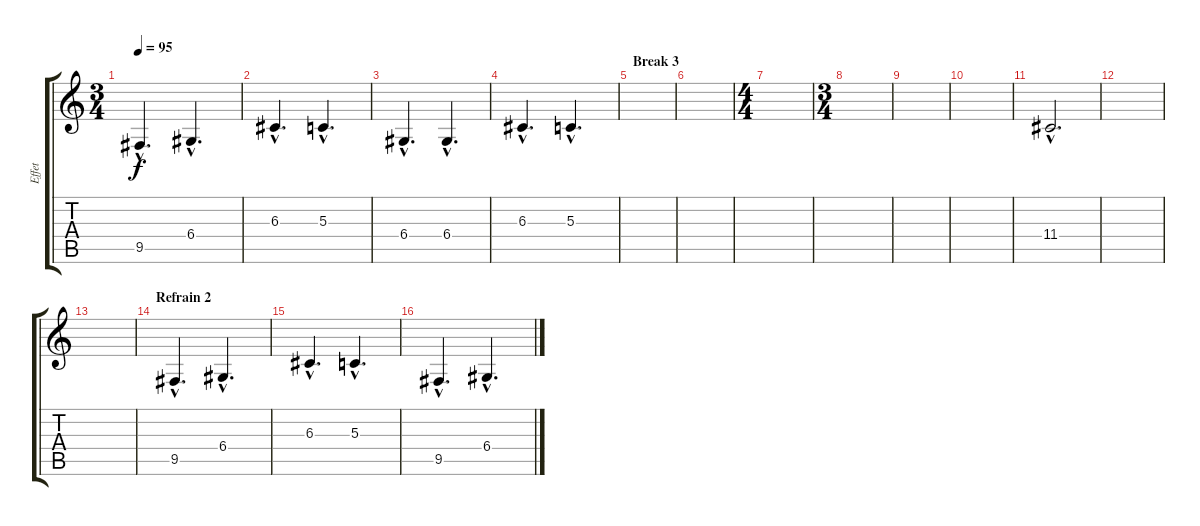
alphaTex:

\track ("Effet" "Effet") {instrument pad4choir}
\staff {score tabs}
\tuning (E4 B3 G3 D3 A2 E2) {hide}
\ts (3 4)
\tempo 95
\clef g2
\ks c
9.5{hac}.4{d dy f} 6.4{hac}.4{d} |
6.3{hac}.4{d} 5.3{hac}.4{d} |
6.4{hac}.4{d volume 16} 6.4{hac}.4{d} |
6.3{hac}.4{d} 5.3{hac}.4{d} |
\section ("" "Break 3")
|
|
\ts (4 4)
|
\ts (3 4)
|
|
|
11.4{hac}.2{d} |
|
|
\section ("" "Refrain 2")
9.5{hac}.4{d} 6.4{hac}.4{d} |
6.3{hac}.4{d} 5.3{hac}.4{d} |
9.5{hac}.4{d} 6.4{hac}.4{d}
